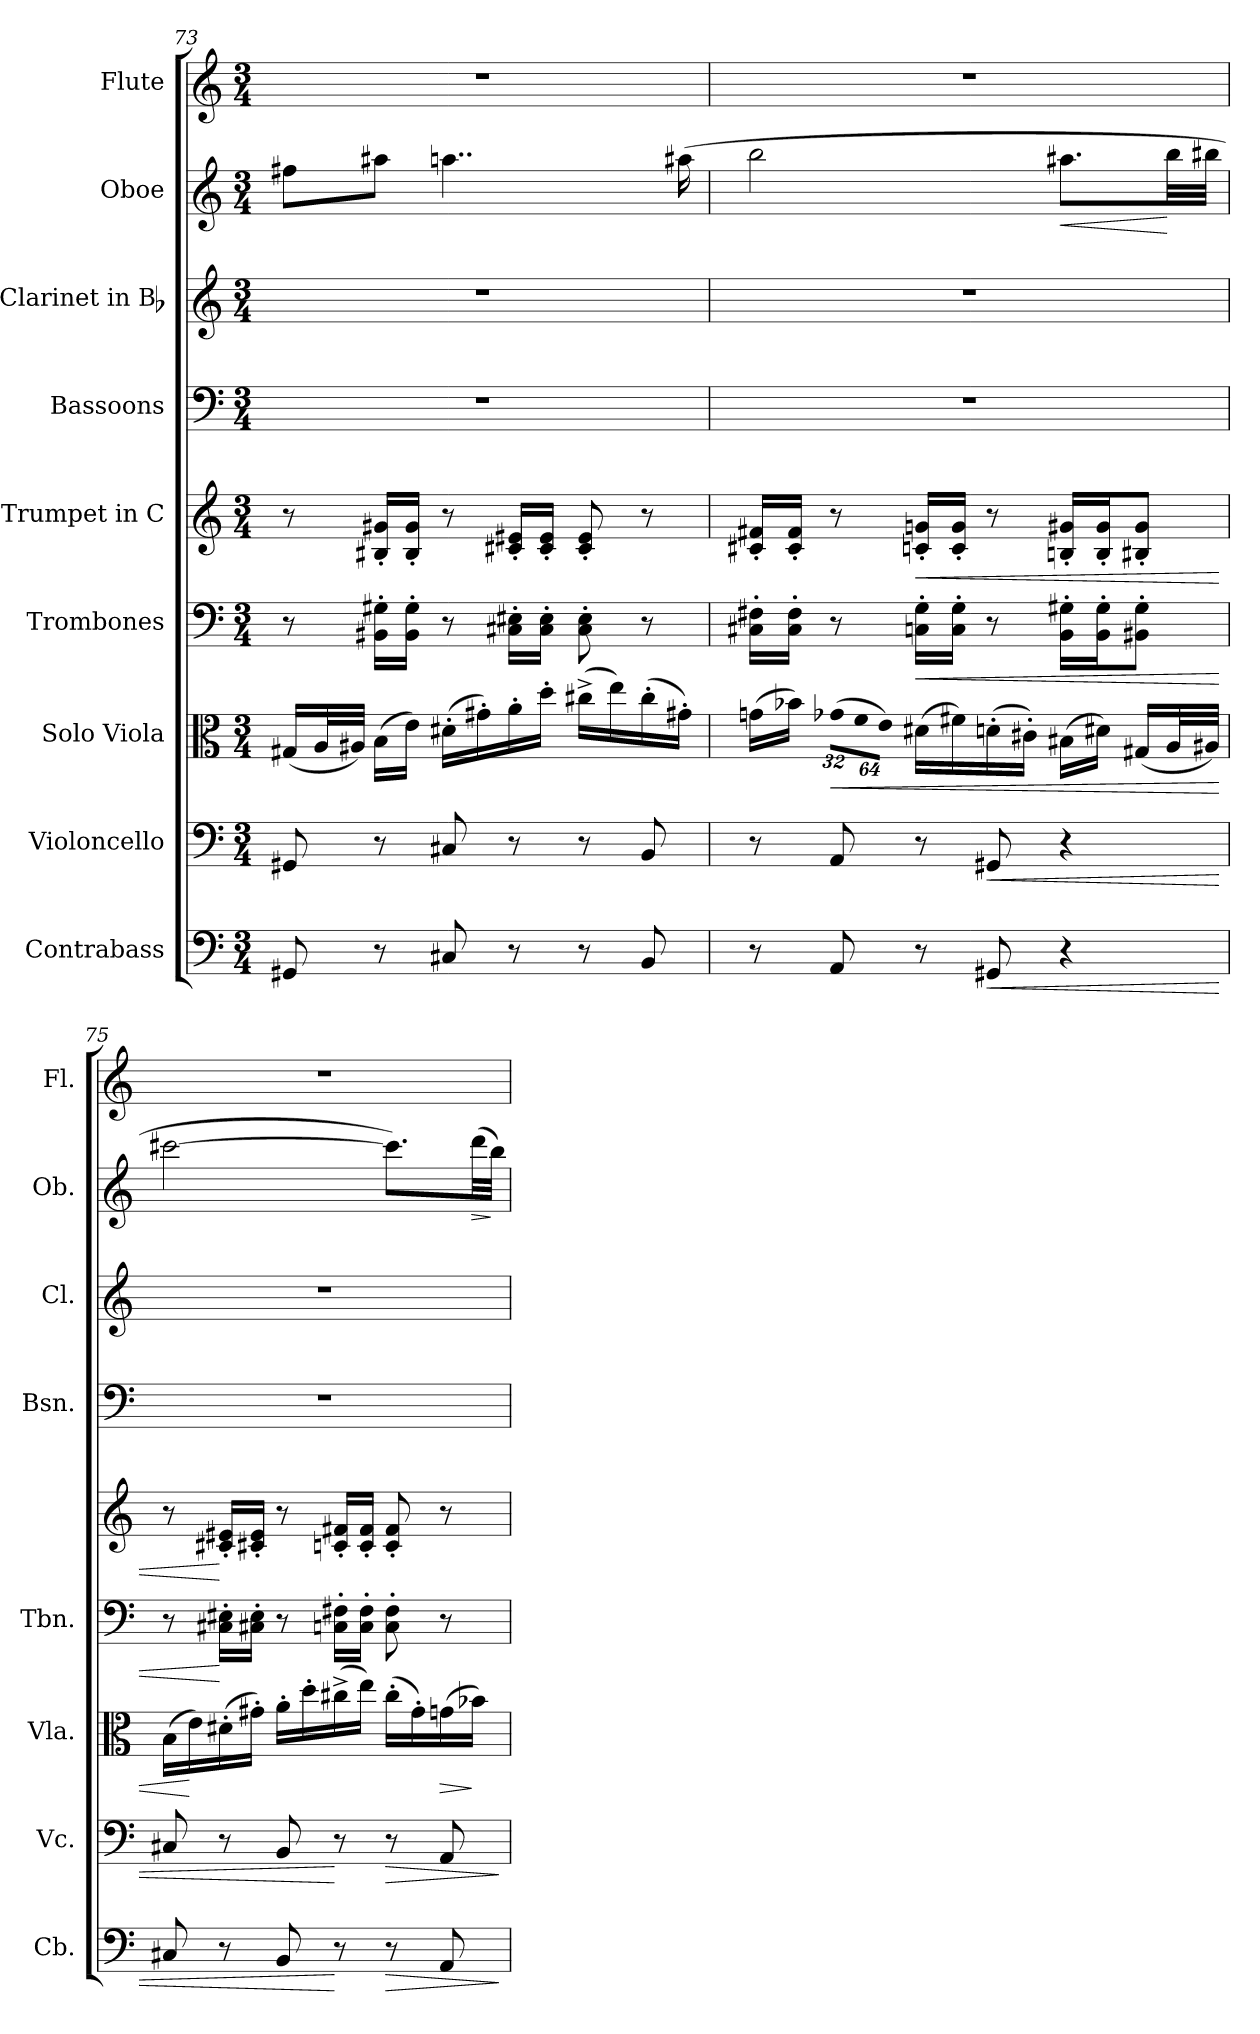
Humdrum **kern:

**kern	**dynam	**kern	**dynam	**kern	**dynam	**kern	**dynam	**kern	**dynam	**kern	**kern	**kern	**dynam	**kern
*part9	*part9	*part8	*part8	*part7	*part7	*part6	*part6	*part5	*part5	*part4	*part3	*part2	*part2	*part1
*staff9	*staff9	*staff8	*staff8	*staff7	*staff7	*staff6	*staff6	*staff5	*staff5	*staff4	*staff3	*staff2	*staff2	*staff1
*I"Contrabass	*	*I"Violoncello	*	*I"Solo Viola	*	*I"Trombones	*	*I"Trumpet in C	*	*I"Bassoons	*I"Clarinet in Bb	*I"Oboe	*	*I"Flute
*I'Cb.	*	*I'Vc.	*	*I'Vla.	*	*I'Tbn.	*	*	*	*I'Bsn.	*I'Cl.	*I'Ob.	*	*I'Fl.
!!LO:PB:g=z
*clefF4	*	*clefF4	*	*clefC3	*	*clefF4	*	*clefG2	*	*clefF4	*clefG2	*clefG2	*	*clefG2
*ITrd7c12	*	*	*	*	*	*	*	*	*	*	*ITrd1c2	*	*	*
*k[]	*	*k[]	*	*k[]	*	*k[]	*	*k[]	*	*k[]	*k[b-e-]	*k[]	*	*k[]
*M3/4	*	*M3/4	*	*M3/4	*	*M3/4	*	*M3/4	*	*M3/4	*M3/4	*M3/4	*	*M3/4
=73	=73	=73	=73	=73	=73	=73	=73	=73	=73	=73	=73	=73	=73	=73
!	!	!	!	!	!	!	!	!	!	!LO:N:vis=1	!LO:N:vis=1	!	!	!LO:N:vis=1
8GGG#Xi/	.	8GG#Xi/	.	(16G#Xi/LL	.	8r	.	8r	.	2.r	2.r	8ff#Xi\L	.	2.r
.	.	.	.	32Ai/L	.	.	.	.	.	.	.	.	.	.
.	.	.	.	32A#Xi/JJJ)	.	.	.	.	.	.	.	.	.	.
8r	.	8r	.	(16Bi\LL	.	16BB#Xi\' 16G#Xi'LL	.	16B#Xi/' 16g#Xi'LL	.	.	.	8aa#Xi\J	.	.
.	.	.	.	16ei\JJ)	.	16BB#i\' 16G#i'JJ	.	16B#i/' 16g#i'JJ	.	.	.	.	.	.
8CC#Xi/	.	8C#Xi/	.	(16d#X'i\LL	.	8r	.	8r	.	.	.	4..aani\	.	.
.	.	.	.	16g#X'i\)	.	.	.	.	.	.	.	.	.	.
8r	.	8r	.	16a'i\	.	16C#Xi\' 16E#Xi'LL	.	16c#Xi/' 16e#Xi'LL	.	.	.	.	.	.
.	.	.	.	16dd'i\JJ	.	16C#i\' 16E#i'JJ	.	16c#i/' 16e#i'JJ	.	.	.	.	.	.
8r	.	8r	.	(16cc#X^i\LL	.	8C#i\' 8E#i'	.	8c#i/' 8e#i'	.	.	.	.	.	.
.	.	.	.	16eei\)	.	.	.	.	.	.	.	.	.	.
8BBBi/	.	8BBi/	.	(16cc#'i\	.	8r	.	8r	.	.	.	.	.	.
.	.	.	.	16g#X'i\JJ)	.	.	.	.	.	.	.	(16aa#Xi\	.	.
=74	=74	=74	=74	=74	=74	=74	=74	=74	=74	=74	=74	=74	=74	=74
!	!	!	!	!	!	!	!	!	!	!LO:N:vis=1	!LO:N:vis=1	!	!	!LO:N:vis=1
8r	.	8r	.	(16gni\LL	.	16C#Xi\' 16F#Xi'LL	.	16c#Xi/' 16f#Xi'LL	.	2.r	2.r	2bbi\	.	2.r
.	.	.	.	16b-Xi\JJ)	.	16C#i\' 16F#i'JJ	.	16c#i/' 16f#i'JJ	.	.	.	.	.	.
*	*	*	*	*Xbrackettup	*	*	*	*	*	*	*	*	*	*
!	!	!	!	!LO:N:vis=16	!LO:HP:b	!	!	!	!	!	!	!	!	!
8AAAi/	.	8AAi/	.	(512%21g-Xi\LL	<	8r	.	8r	.	.	.	.	.	.
!	!	!	!	!LO:N:vis=16	!	!	!	!	!	!	!	!	!	!
.	.	.	.	1024%43fi\	.	.	.	.	.	.	.	.	.	.
!	!	!	!	!LO:N:vis=16	!	!	!	!	!	!	!	!	!	!
.	.	.	.	1024%43ei\JJ)	.	.	.	.	.	.	.	.	.	.
!	!	!	!	!	!	!	!LO:HP:b	!	!LO:HP:b	!	!	!	!	!
8r	.	8r	.	(16d#Xi\LL	.	16Cni\' 16Gi'LL	<	16cni/' 16gni'LL	<	.	.	.	.	.
.	.	.	.	16f#Xi\)	.	16Ci\' 16Gi'JJ	.	16ci/' 16gi'JJ	.	.	.	.	.	.
!	!LO:HP:b	!	!LO:HP:b	!	!	!	!	!	!	!	!	!	!	!
8GGG#Xi/	<	8GG#Xi/	<	(16dn'i\	.	8r	.	8r	.	.	.	.	.	.
.	.	.	.	16c#X'i\JJ)	.	.	.	.	.	.	.	.	.	.
!	!	!	!	!	!	!	!	!	!	!	!	!	!LO:HP:b	!
4r	.	4r	.	(16B#Xi\LL	.	16BBi\' 16G#Xi'LL	.	16Bni/' 16g#Xi'LL	.	.	.	8.aa#Xi\L	<	.
.	.	.	.	16d#Xi\JJ)	.	16BBi\' 16G#i'J	.	16Bi/' 16g#i'J	.	.	.	.	.	.
.	.	.	.	(16G#Xi/LL	.	8BB#Xi\' 8G#i'J	.	8B#Xi/' 8g#i'J	.	.	.	.	.	.
.	.	.	.	32Ai/L	.	.	.	.	.	.	.	32bbi\LL	[	.
.	.	.	.	32A#Xi/JJJ)	.	.	.	.	.	.	.	32bb#Xi\JJJ	.	.
=75	=75	=75	=75	=75	=75	=75	=75	=75	=75	=75	=75	=75	=75	=75
!	!	!	!	!	!	!	!	!	!	!LO:N:vis=1	!LO:N:vis=1	!	!	!LO:N:vis=1
8CC#Xi/	.	8C#Xi/	.	(16Bi\LL	.	8r	.	8r	.	2.r	2.r	[>2ccc#Xi\	.	2.r
.	.	.	.	16ei\)	[	.	.	.	.	.	.	.	.	.
8r	.	8r	.	(16d#X'i\	.	16C#Xi\' 16E#Xi'LL	[	16c#Xi/' 16e#Xi'LL	[	.	.	.	.	.
.	.	.	.	16g#X'i\JJ)	.	16C#Xi\' 16E#i'JJ	.	16c#Xi/' 16e#i'JJ	.	.	.	.	.	.
8BBBi/	.	8BBi/	.	16a'i\LL	.	8r	.	8r	.	.	.	.	.	.
.	.	.	.	16dd'i\	.	.	.	.	.	.	.	.	.	.
8r	[	8r	[	(16cc#X^i\	.	16Cni\' 16F#Xi'LL	.	16cni/' 16f#Xi'LL	.	.	.	.	.	.
.	.	.	.	16eei\JJ)	.	16Ci\' 16F#i'JJ	.	16ci/' 16f#i'JJ	.	.	.	.	.	.
!	!LO:HP:b	!	!LO:HP:b	!	!	!	!	!	!	!	!	!	!	!
8r	>	8r	>	(16cc#'i\LL	.	8Ci\' 8F#i'	.	8ci/' 8f#i'	.	.	.	8.ccc#i\L])	.	.
.	.	.	.	16g#'i\)	.	.	.	.	.	.	.	.	.	.
!	!	!	!	!	!LO:HP:b	!	!	!	!	!	!	!	!	!
8AAAi/	.	8AAi/	.	(16gni\	>	8r	.	8r	.	.	.	.	.	.
!	!	!	!	!	!	!	!	!	!	!	!	!	!LO:HP:b	!
.	.	.	.	16b-Xi\JJ)	]	.	.	.	.	.	.	(32dddi\LL	>	.
.	.	.	.	.	.	.	.	.	.	.	.	32bbi\JJJ)	]	.
.	]	.	]	.	.	.	.	.	.	.	.	.	.	.
=	=	=	=	=	=	=	=	=	=	=	=	=	=	=
*-	*-	*-	*-	*-	*-	*-	*-	*-	*-	*-	*-	*-	*-	*-
